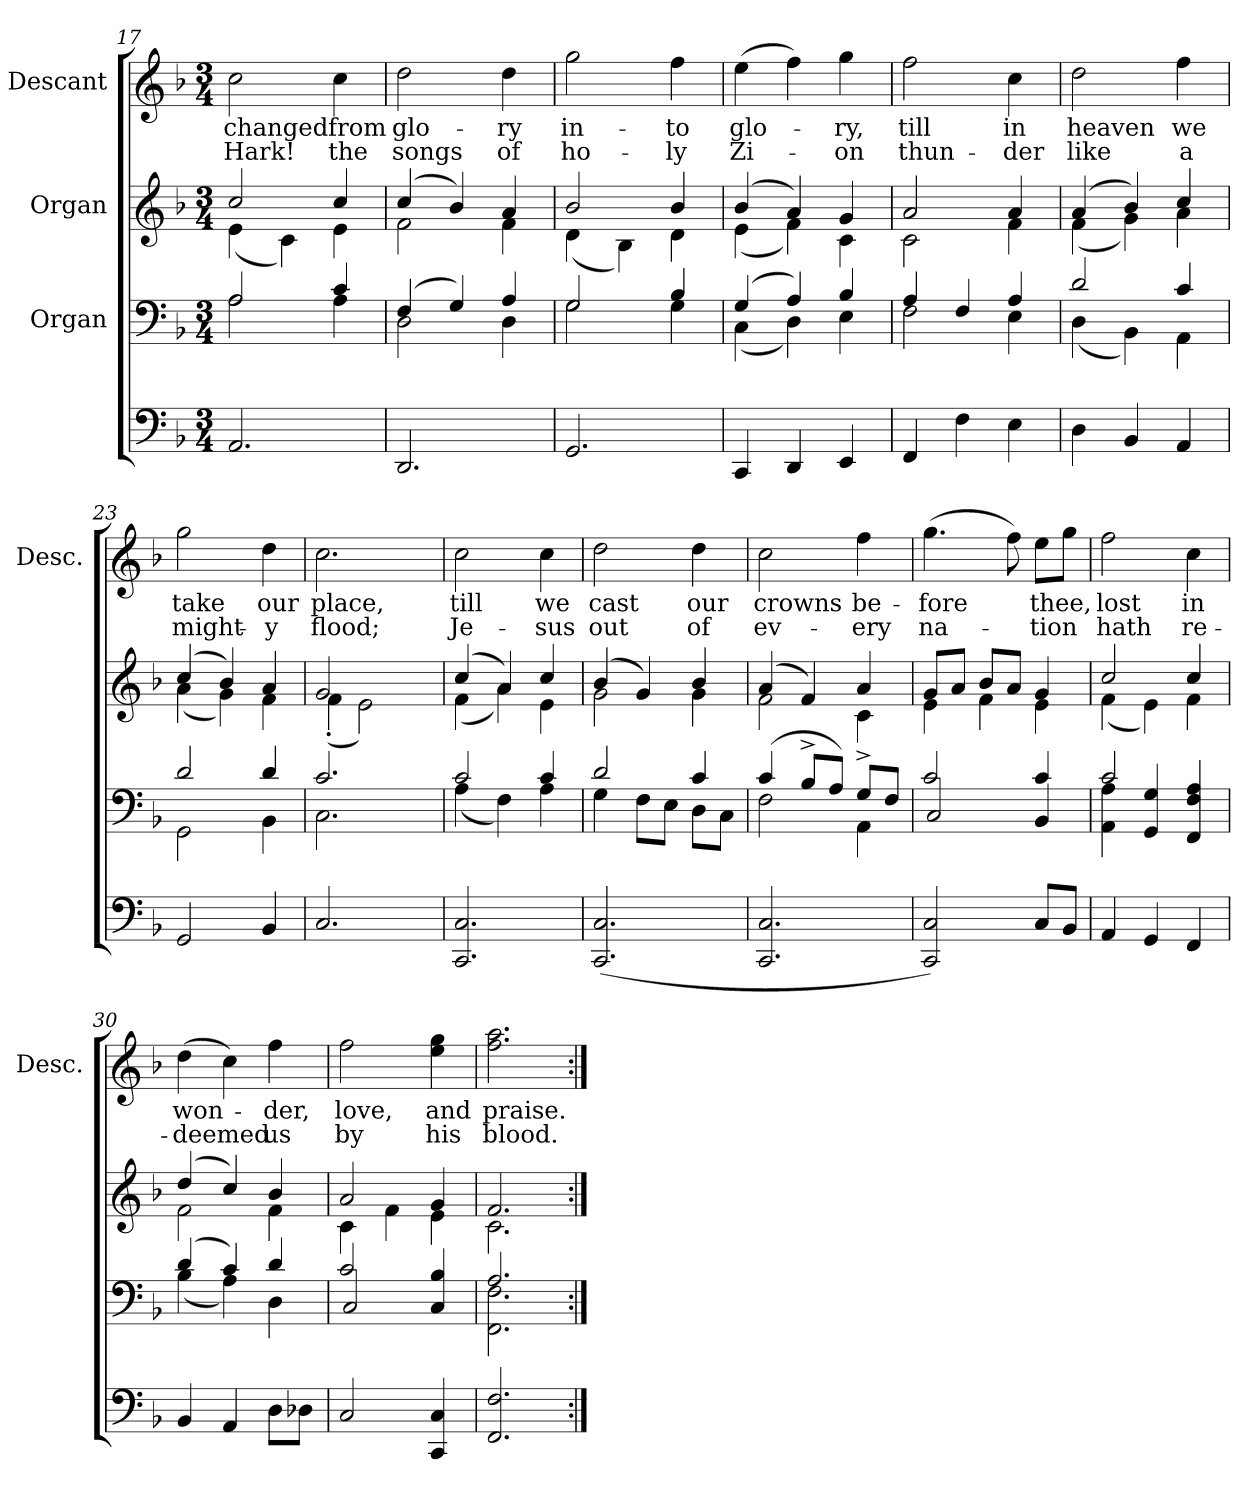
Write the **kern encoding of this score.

**kern	**kern	**kern	**kern	**text	**text
*part4	*part3	*part2	*part1	*part1	*part1
*staff4	*staff3	*staff2	*staff1	*staff1	*staff1
*	*I"Organ	*I"Organ	*I"Descant	*	*
*	*	*	*I'Desc.	*	*
*clefF4	*clefF4	*clefG2	*clefG2	*	*
*k[b-]	*k[b-]	*k[b-]	*k[b-]	*	*
*F:	*F:	*F:	*F:	*	*
*M3/4	*M3/4	*M3/4	*M3/4	*	*
=17	=17	=17	=17	=17	=17
*	*^	*^	*	*	*
!	!	!	!	!	!	!LO:LY:b	!LO:LY:b
2.AA/	2A/	2A\	2cc/	(<4e\	2cc\	changed	Hark!
.	.	.	.	4c\)	.	.	.
!	!	!	!	!	!	!LO:LY:b	!LO:LY:b
.	4c/	4A\	4cc/	4e\	4cc\	from	the
=18	=18	=18	=18	=18	=18	=18	=18
!	!	!	!	!	!	!LO:LY:b	!LO:LY:b
2.DD/	(4F/	2D\	(4cc/	2f\	2dd\	glo-	songs
.	4G/)	.	4b-/)	.	.	.	.
!	!	!	!	!	!	!LO:LY:b	!LO:LY:b
.	4A/	4D\	4a/	4f\	4dd\	-ry	of
!!LO:LB:g=z
=19	=19	=19	=19	=19	=19	=19	=19
!	!	!	!	!	!	!LO:LY:b	!LO:LY:b
2.GG/	2G/	2G\	2b-/	(<4d\	2gg\	in-	ho-
.	.	.	.	4B-\)	.	.	.
!	!	!	!	!	!	!LO:LY:b	!LO:LY:b
.	4B-/	4G\	4b-/	4d\	4ff\	-to	-ly
=20	=20	=20	=20	=20	=20	=20	=20
!	!	!	!	!	!	!LO:LY:b	!LO:LY:b
4CC/	(4G/	(<4C\	(4b-/	(<4e\	(>4ee\	glo-	Zi-
4DD/	4A/)	4D\)	4a/)	4f\)	4ff\)	.	.
!	!	!	!	!	!	!LO:LY:b	!LO:LY:b
4EE/	4B-/	4E\	4g/	4c\	4gg\	-ry,	-on
=21	=21	=21	=21	=21	=21	=21	=21
!	!	!	!	!	!	!LO:LY:b	!LO:LY:b
4FF/	4A/	2F\	2a/	2c\	2ff\	till	thun-
4F\	4F/	.	.	.	.	.	.
!	!	!	!	!	!	!LO:LY:b	!LO:LY:b
4E\	4A/	4E\	4a/	4f\	4cc\	in	-der
=22	=22	=22	=22	=22	=22	=22	=22
!	!	!	!	!	!	!LO:LY:b	!LO:LY:b
4D\	2d/	(<4D\	(4a/	(<4f\	2dd\	heaven	like
4BB-/	.	4BB-\)	4b-/)	4g\)	.	.	.
!	!	!	!	!	!	!LO:LY:b	!LO:LY:b
4AA/	4c/	4AA\	4cc/	4a\	4ff\	we	a
=23	=23	=23	=23	=23	=23	=23	=23
!	!	!	!	!	!	!LO:LY:b	!LO:LY:b
2GG/	2d/	2GG\	(4cc/	(<4a\	2gg\	take	might-
.	.	.	4b-/)	4g\)	.	.	.
!	!	!	!	!	!	!LO:LY:b	!LO:LY:b
4BB-/	4d/	4BB-\	4a/	4f\	4dd\	our	-y
=24	=24	=24	=24	=24	=24	=24	=24
!	!	!	!	!	!	!LO:LY:b	!LO:LY:b
2.C/	2.c/	2.C\	2g/	(<4f'<\	2.cc\	place,	flood;
.	.	.	.	2e\)	.	.	.
.	.	.	4ryy	.	.	.	.
=25	=25	=25	=25	=25	=25	=25	=25
!	!	!	!	!	!	!LO:LY:b	!LO:LY:b
2.CC/ 2.C/	2c/	(<4A\	(4cc/	(<4f\	2cc\	till	Je-
.	.	4F\)	4a/)	4a\)	.	.	.
!	!	!	!	!	!	!LO:LY:b	!LO:LY:b
.	4c/	4A\	4cc/	4e\	4cc\	we	-sus
!!LO:PB:g=z
=26	=26	=26	=26	=26	=26	=26	=26
!	!	!	!	!	!	!LO:LY:b	!LO:LY:b
(<2.CC/ 2.C/	2d/	4G\	(4b-/	2g\	2dd\	cast	out
.	.	8F\L	4g/)	.	.	.	.
.	.	8E\J	.	.	.	.	.
!	!	!	!	!	!	!LO:LY:b	!LO:LY:b
.	4c/	8D\L	4b-/	4g\	4dd\	our	of
.	.	8C\J	.	.	.	.	.
=27	=27	=27	=27	=27	=27	=27	=27
!	!	!	!	!	!	!LO:LY:b	!LO:LY:b
2.CC/ 2.C/	(4c/	2F\	(4a/	2f\	2cc\	crowns	ev-
.	8B-^>/L	.	4f/)	.	.	.	.
.	8A/J)	.	.	.	.	.	.
!	!	!	!	!	!	!LO:LY:b	!LO:LY:b
.	8G^>/L	4AA\	4a/	4c\	4ff\	be-	-ery
.	8F/J	.	.	.	.	.	.
=28	=28	=28	=28	=28	=28	=28	=28
!	!	!	!	!	!	!LO:LY:b	!LO:LY:b
2CC/ 2C/)	2c/	2C/	8g/L	4e\	(>4.gg\	-fore	na-
.	.	.	8a/J	.	.	.	.
.	.	.	8b-/L	4f\	.	.	.
.	.	.	8a/J	.	8ff\)	.	.
!	!	!	!	!	!	!LO:LY:b	!LO:LY:b
8C/L	4c/	4BB-/	4g/	4e\	8ee\L	thee,	-tion
8BB-/J	.	.	.	.	8gg\J	.	.
=29	=29	=29	=29	=29	=29	=29	=29
!	!	!	!	!	!	!LO:LY:b	!LO:LY:b
4AA/	4AA\ 4A\	2c/	2cc/	(<4f\	2ff\	lost	hath
4GG/	4GG/ 4G/	.	.	4e\)	.	.	.
!	!	!	!	!	!	!LO:LY:b	!LO:LY:b
4FF/	4FF/ 4F/ 4A/	4ryy	4cc/	4f\	4cc\	in	re-
=30	=30	=30	=30	=30	=30	=30	=30
!	!	!	!	!	!	!LO:LY:b	!LO:LY:b
4BB-/	(4d/	(<4B-\	(4dd/	2f\	(>4dd\	won-	-deemed
4AA/	4c/)	4A\)	4cc/)	.	4cc\)	.	.
!	!	!	!	!	!	!LO:LY:b	!LO:LY:b
8D\L	4d/	4D\	4b-/	4f\	4ff\	-der,	us
8D-X\J	.	.	.	.	.	.	.
!!LO:LB:g=z
=31	=31	=31	=31	=31	=31	=31	=31
!	!	!	!	!	!	!LO:LY:b	!LO:LY:b
2C/	2c/	2C/	2a/	4c\	2ff\	love,	by
.	.	.	.	4f\	.	.	.
!	!	!	!	!	!	!LO:LY:b	!LO:LY:b
4CC/ 4C/	4C/ 4B-/	4ryy	4g/	4e\	4ee\ 4gg\	and	his
=32	=32	=32	=32	=32	=32	=32	=32
!	!	!	!	!	!	!LO:LY:b	!LO:LY:b
2.FF/ 2.F/	2.A/	2.FF\ 2.F\	2.f/	2.c\	2.ff\ 2.aa\	praise.	blood.
*	*v	*v	*	*	*	*	*
*	*	*v	*v	*	*	*
=:|!	=:|!	=:|!	=:|!	=:|!	=:|!
*-	*-	*-	*-	*-	*-
